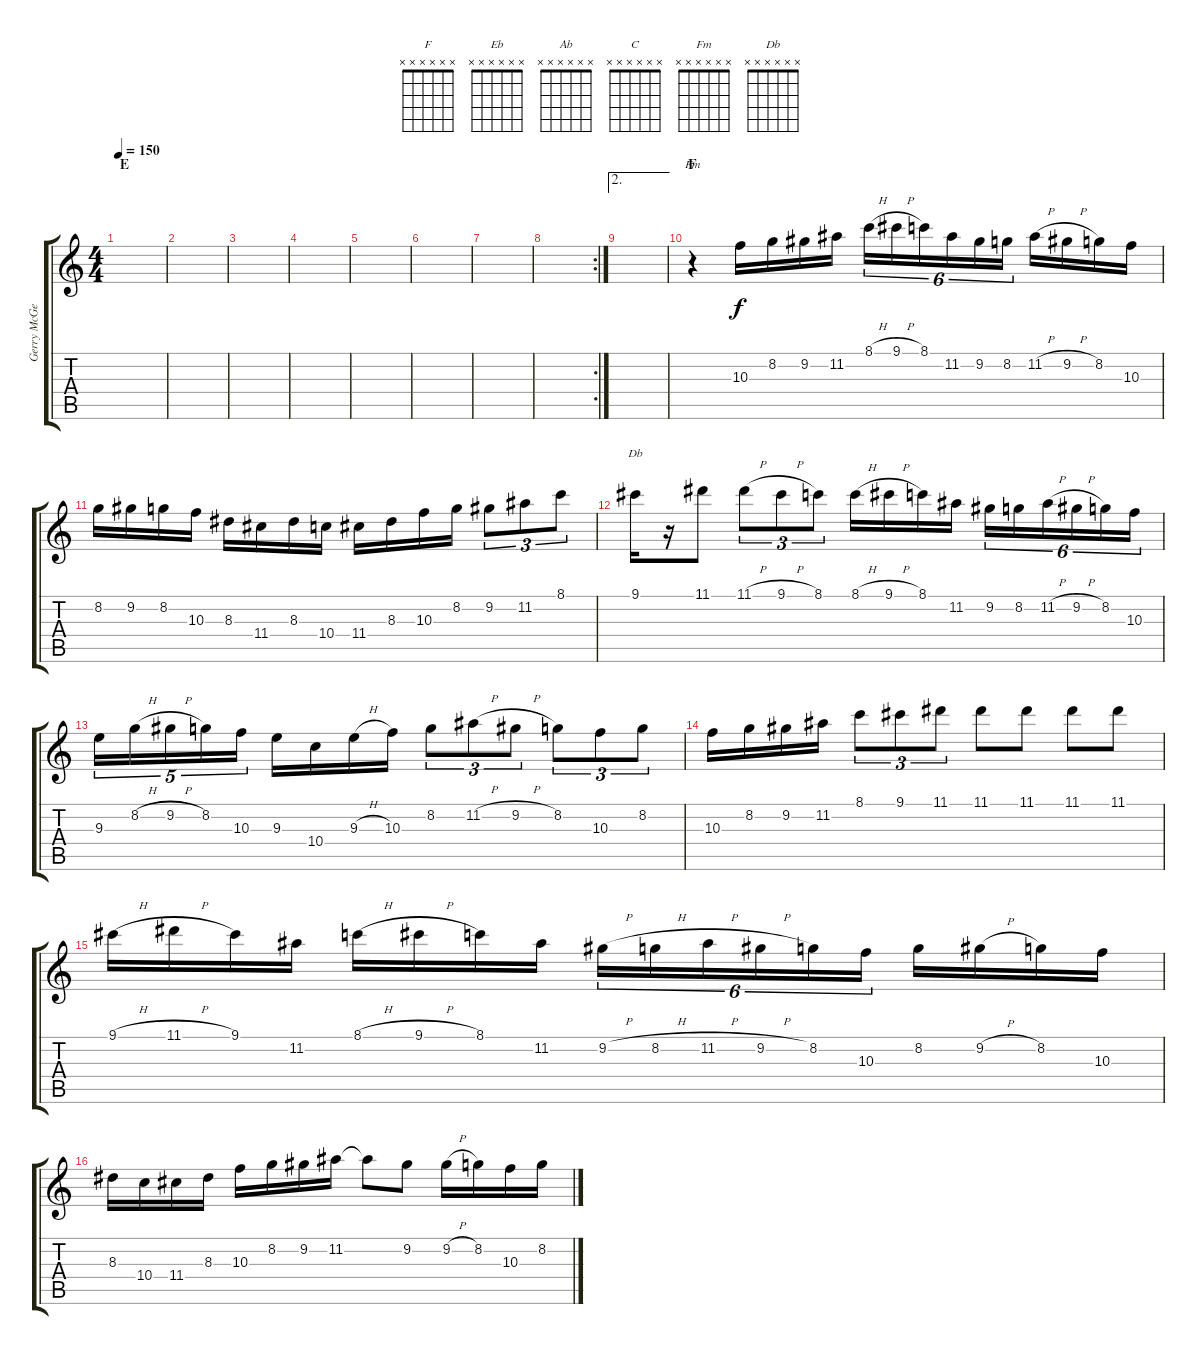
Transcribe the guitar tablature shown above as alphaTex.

\track ("Gerry McGee" "Gerry McGe") {instrument acousticguitarnylon}
\staff {score tabs}
\tuning (E4 B3 G3 D3 A2 E2) {hide}
\chord ("F" x x x x x x) {firstfret 0}
\chord ("Eb" x x x x x x) {firstfret 0}
\chord ("Ab" x x x x x x) {firstfret 0}
\chord ("C" x x x x x x) {firstfret 0}
\chord ("Fm" x x x x x x) {firstfret 0}
\chord ("Db" x x x x x x) {firstfret 0}
\ts (4 4)
\section ("" "E")
\tempo 150
\clef g2
\ks c
|
|
|
|
|
|
|
\rc 2
|
\ae 2
|
\section ("" "F")
r.4{ch "Fm"} 10.3.16 8.2.16 9.2.16 11.2.16 8.1{h}.16{tu (6 4)} 9.1{h}.16{tu (6 4)} 8.1.16{tu (6 4)} 11.2.16{tu (6 4)} 9.2.16{tu (6 4)} 8.2.16{tu (6 4)} 11.2{h}.16 9.2{h}.16 8.2.16 10.3.16 |
8.2.16 9.2.16 8.2.16 10.3.16 8.3.16 11.4.16 8.3.16 10.4.16 11.4.16 8.3.16 10.3.16 8.2.16 9.2.8{tu (3 2)} 11.2.8{tu (3 2)} 8.1.8{tu (3 2)} |
9.1.16{ch "Db"} r.16 11.1.8 11.1{h}.8{tu (3 2)} 9.1{h}.8{tu (3 2)} 8.1.8{tu (3 2)} 8.1{h}.16 9.1{h}.16 8.1.16 11.2.16 9.2.16{tu (6 4)} 8.2.16{tu (6 4)} 11.2{h}.16{tu (6 4)} 9.2{h}.16{tu (6 4)} 8.2.16{tu (6 4)} 10.3.16{tu (6 4)} |
9.3.16{tu (5 4)} 8.2{h}.16{tu (5 4)} 9.2{h}.16{tu (5 4)} 8.2.16{tu (5 4)} 10.3.16{tu (5 4)} 9.3.16 10.4.16 9.3{h}.16 10.3.16 8.2.8{tu (3 2)} 11.2{h}.8{tu (3 2)} 9.2{h}.8{tu (3 2)} 8.2.8{tu (3 2)} 10.3.8{tu (3 2)} 8.2.8{tu (3 2)} |
10.3.16 8.2.16 9.2.16 11.2.16 8.1.8{tu (3 2)} 9.1.8{tu (3 2)} 11.1.8{tu (3 2)} 11.1.8 11.1.8 11.1.8 11.1.8 |
9.1{h}.16 11.1{h}.16 9.1.16 11.2.16 8.1{h}.16 9.1{h}.16 8.1.16 11.2.16 9.2{h}.16{tu (6 4)} 8.2{h}.16{tu (6 4)} 11.2{h}.16{tu (6 4)} 9.2{h}.16{tu (6 4)} 8.2.16{tu (6 4)} 10.3.16{tu (6 4)} 8.2.16 9.2{h}.16 8.2.16 10.3.16 |
8.3.16 10.4.16 11.4.16 8.3.16 10.3.16 8.2.16 9.2.16 11.2.16 11.2{t}.8 9.2.8 9.2{h}.16 8.2.16 10.3.16 8.2.16
